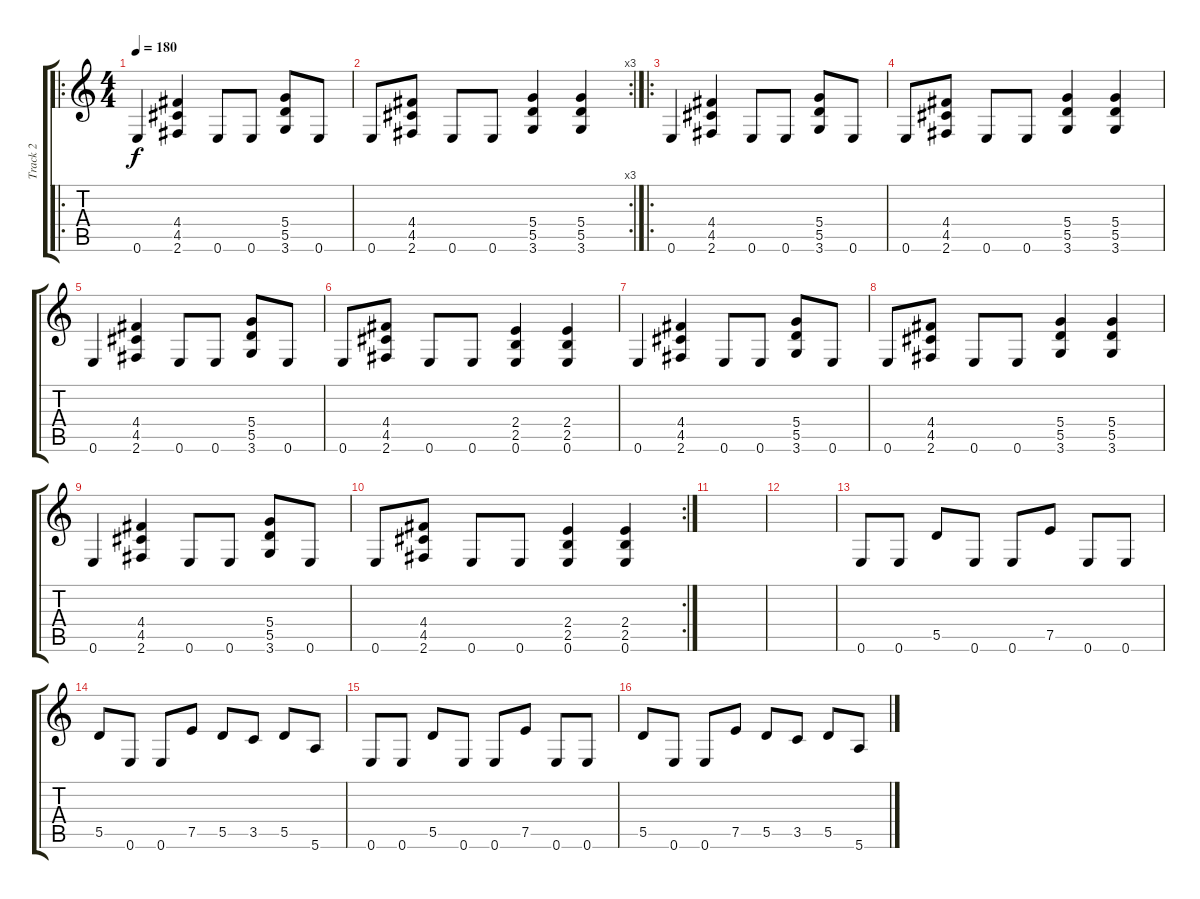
\track ("Track 2" "Track 2") {instrument distortionguitar}
\staff {score tabs}
\tuning (E4 B3 G3 D3 A2 E2) {hide}
\ro
\ts (4 4)
\tempo 180
\clef g2
\ks c
0.6.4{dy f} (4.4 4.5 2.6).4 0.6.8 0.6.8 (5.4 5.5 3.6).8 0.6.8 |
\rc 3
0.6.8 (4.4 4.5 2.6).8 0.6.8 0.6.8 (5.4 5.5 3.6).4 (5.4 5.5 3.6).4 |
\ro
0.6.4 (4.4 4.5 2.6).4 0.6.8 0.6.8 (5.4 5.5 3.6).8 0.6.8 |
0.6.8 (4.4 4.5 2.6).8 0.6.8 0.6.8 (5.4 5.5 3.6).4 (5.4 5.5 3.6).4 |
0.6.4 (4.4 4.5 2.6).4 0.6.8 0.6.8 (5.4 5.5 3.6).8 0.6.8 |
0.6.8 (4.4 4.5 2.6).8 0.6.8 0.6.8 (2.4 2.5 0.6).4 (2.4 2.5 0.6).4 |
0.6.4 (4.4 4.5 2.6).4 0.6.8 0.6.8 (5.4 5.5 3.6).8 0.6.8 |
0.6.8 (4.4 4.5 2.6).8 0.6.8 0.6.8 (5.4 5.5 3.6).4 (5.4 5.5 3.6).4 |
0.6.4 (4.4 4.5 2.6).4 0.6.8 0.6.8 (5.4 5.5 3.6).8 0.6.8 |
\rc 2
0.6.8 (4.4 4.5 2.6).8 0.6.8 0.6.8 (2.4 2.5 0.6).4 (2.4 2.5 0.6).4 |
|
|
0.6.8 0.6.8 5.5.8 0.6.8 0.6.8 7.5.8 0.6.8 0.6.8 |
5.5.8 0.6.8 0.6.8 7.5.8 5.5.8 3.5.8 5.5.8 5.6.8 |
0.6.8 0.6.8 5.5.8 0.6.8 0.6.8 7.5.8 0.6.8 0.6.8 |
5.5.8 0.6.8 0.6.8 7.5.8 5.5.8 3.5.8 5.5.8 5.6.8
